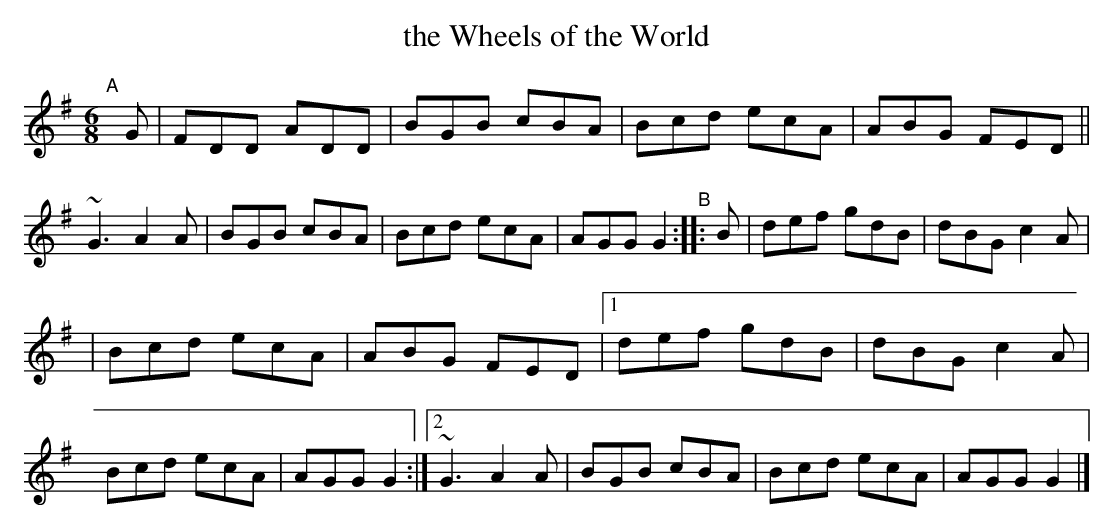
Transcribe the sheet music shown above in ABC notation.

X:1
T: the Wheels of the World
M: 6/8
L: 1/8
K: G
"^A"[|] G \
|  FDD ADD | BGB cBA | Bcd ecA | ABG FED \
|| ~G3 A2A | BGB cBA | Bcd ecA | AGG G2 \
"^B":: B | def gdB | dBG c2A |
| Bcd ecA | ABG FED |\
[1 def gdB | dBG c2A | Bcd ecA | AGG G2 :|\
[2 ~G3 A2A | BGB cBA | Bcd ecA | AGG G2 |]
